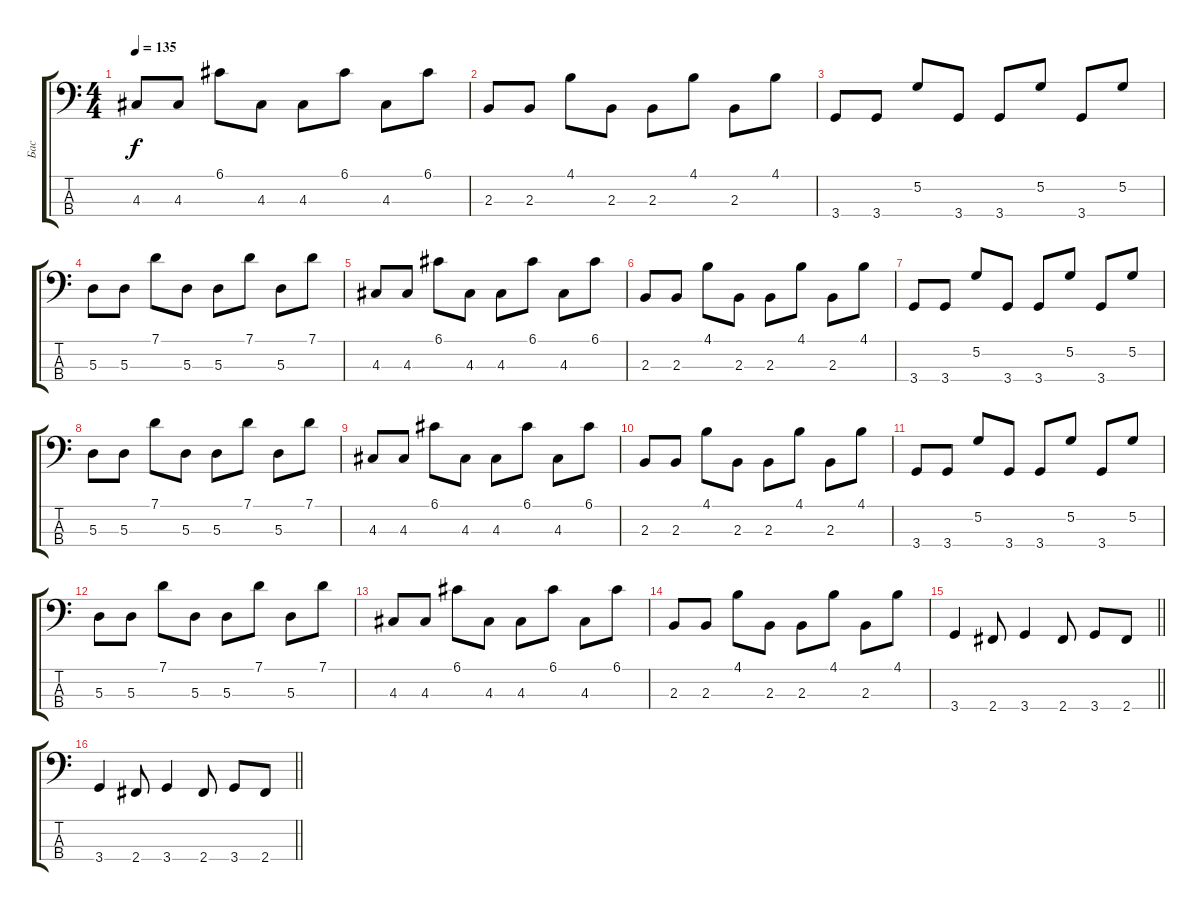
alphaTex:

\track ("Бас" "Бас") {instrument electricbassfinger}
\staff {score tabs}
\tuning (G2 D2 A1 E1) {hide}
\ts (4 4)
\tempo 135
\clef f4
\ks c
4.3.8{dy f} 4.3.8 6.1.8 4.3.8 4.3.8 6.1.8 4.3.8 6.1.8 |
2.3.8 2.3.8 4.1.8 2.3.8 2.3.8 4.1.8 2.3.8 4.1.8 |
3.4.8 3.4.8 5.2.8 3.4.8 3.4.8 5.2.8 3.4.8 5.2.8 |
5.3.8 5.3.8 7.1.8 5.3.8 5.3.8 7.1.8 5.3.8 7.1.8 |
4.3.8 4.3.8 6.1.8 4.3.8 4.3.8 6.1.8 4.3.8 6.1.8 |
2.3.8 2.3.8 4.1.8 2.3.8 2.3.8 4.1.8 2.3.8 4.1.8 |
3.4.8 3.4.8 5.2.8 3.4.8 3.4.8 5.2.8 3.4.8 5.2.8 |
5.3.8 5.3.8 7.1.8 5.3.8 5.3.8 7.1.8 5.3.8 7.1.8 |
4.3.8 4.3.8 6.1.8 4.3.8 4.3.8 6.1.8 4.3.8 6.1.8 |
2.3.8 2.3.8 4.1.8 2.3.8 2.3.8 4.1.8 2.3.8 4.1.8 |
3.4.8 3.4.8 5.2.8 3.4.8 3.4.8 5.2.8 3.4.8 5.2.8 |
5.3.8 5.3.8 7.1.8 5.3.8 5.3.8 7.1.8 5.3.8 7.1.8 |
4.3.8 4.3.8 6.1.8 4.3.8 4.3.8 6.1.8 4.3.8 6.1.8 |
2.3.8 2.3.8 4.1.8 2.3.8 2.3.8 4.1.8 2.3.8 4.1.8 |
\barLineRight lightlight
3.4.4 2.4.8 3.4.4 2.4.8 3.4.8 2.4.8 |
\barLineRight lightlight
3.4.4 2.4.8 3.4.4 2.4.8 3.4.8 2.4.8
